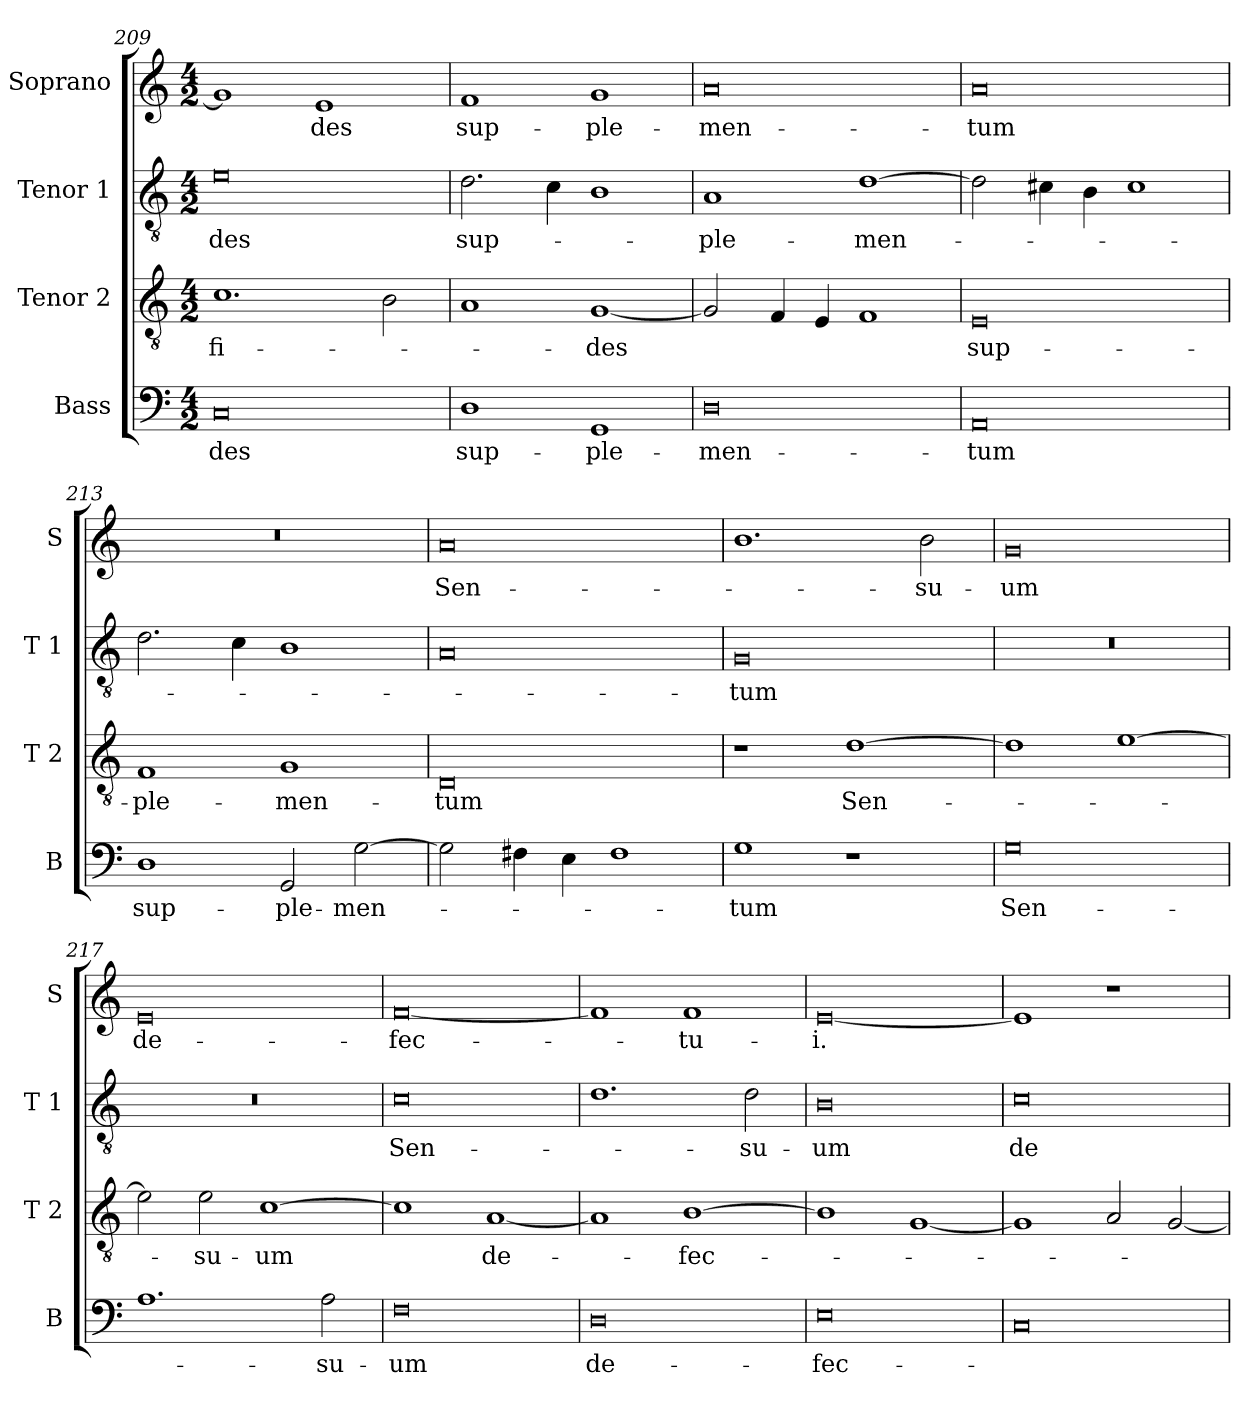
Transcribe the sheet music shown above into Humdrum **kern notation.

**kern	**text	**kern	**text	**kern	**text	**kern	**text
*part4	*part4	*part3	*part3	*part2	*part2	*part1	*part1
*staff4	*staff4	*staff3	*staff3	*staff2	*staff2	*staff1	*staff1
*I"Bass	*	*I"Tenor 2	*	*I"Tenor 1	*	*I"Soprano	*
*I'B	*	*I'T 2	*	*I'T 1	*	*I'S	*
*clefF4	*	*clefGv2	*	*clefGv2	*	*clefG2	*
*k[]	*	*k[]	*	*k[]	*	*k[]	*
*C:	*	*C:	*	*C:	*	*C:	*
*M4/2	*	*M4/2	*	*M4/2	*	*M4/2	*
=209	=209	=209	=209	=209	=209	=209	=209
!	!LO:LY:b	!	!LO:LY:b	!	!LO:LY:b	!	!
0C	-des	1.c	fi-	0e	-des	1g]	.
!	!	!	!	!	!	!	!LO:LY:b
.	.	.	.	.	.	1e	-des
.	.	2B\	.	.	.	.	.
=210	=210	=210	=210	=210	=210	=210	=210
!	!LO:LY:b	!	!	!	!LO:LY:b	!	!LO:LY:b
1D	sup-	1A	.	2.d\	sup-	1f	sup-
.	.	.	.	4c\	.	.	.
!	!LO:LY:b	!	!LO:LY:b	!	!	!	!LO:LY:b
1GG	-ple-	[1G	-des	1B	.	1g	-ple-
!!LO:PB:g=z
=211	=211	=211	=211	=211	=211	=211	=211
!	!LO:LY:b	!	!	!	!LO:LY:b	!	!LO:LY:b
0D	-men-	2G/]	.	1A	-ple-	0a	-men-
.	.	4F/	.	.	.	.	.
.	.	4E/	.	.	.	.	.
!	!	!	!	!	!LO:LY:b	!	!
.	.	1F	.	[1d	-men-	.	.
=212	=212	=212	=212	=212	=212	=212	=212
!	!LO:LY:b	!	!LO:LY:b	!	!	!	!LO:LY:b
0AA	-tum	0E	sup-	2d\]	.	0a	-tum
.	.	.	.	4c#X\	.	.	.
.	.	.	.	4B\	.	.	.
.	.	.	.	1c#	.	.	.
=213	=213	=213	=213	=213	=213	=213	=213
!	!LO:LY:b	!	!LO:LY:b	!	!	!	!
1D	sup-	1F	-ple-	2.d\	.	0r	.
.	.	.	.	4c\	.	.	.
!	!LO:LY:b	!	!LO:LY:b	!	!	!	!
2GG/	-ple-	1G	-men-	1B	.	.	.
!	!LO:LY:b	!	!	!	!	!	!
[2G\	-men-	.	.	.	.	.	.
=214	=214	=214	=214	=214	=214	=214	=214
!	!	!	!LO:LY:b	!	!	!	!LO:LY:b
2G\]	.	0D	-tum	0A	.	0a	Sen-
4F#X\	.	.	.	.	.	.	.
4E\	.	.	.	.	.	.	.
1F#	.	.	.	.	.	.	.
=215	=215	=215	=215	=215	=215	=215	=215
!	!LO:LY:b	!	!	!	!LO:LY:b	!	!
1G	-tum	1r	.	0G	-tum	1.b	.
!	!	!	!LO:LY:b	!	!	!	!
1r	.	[1d	Sen-	.	.	.	.
!	!	!	!	!	!	!	!LO:LY:b
.	.	.	.	.	.	2b\	-su-
=216	=216	=216	=216	=216	=216	=216	=216
!	!LO:LY:b	!	!	!	!	!	!LO:LY:b
0G	Sen-	1d]	.	0r	.	0g	-um
.	.	[1e	.	.	.	.	.
!!LO:LB:g=z
=217	=217	=217	=217	=217	=217	=217	=217
!	!	!	!	!	!	!	!LO:LY:b
1.A	.	2e\]	.	0r	.	0e	de-
!	!	!	!LO:LY:b	!	!	!	!
.	.	2e\	-su-	.	.	.	.
!	!	!	!LO:LY:b	!	!	!	!
.	.	[1c	-um	.	.	.	.
!	!LO:LY:b	!	!	!	!	!	!
2A\	-su-	.	.	.	.	.	.
=218	=218	=218	=218	=218	=218	=218	=218
!	!LO:LY:b	!	!	!	!LO:LY:b	!	!LO:LY:b
0F	-um	1c]	.	0c	Sen-	[0f	-fec-
!	!	!	!LO:LY:b	!	!	!	!
.	.	[1A	de-	.	.	.	.
=219	=219	=219	=219	=219	=219	=219	=219
!	!LO:LY:b	!	!	!	!	!	!
0D	de-	1A]	.	1.d	.	1f]	.
!	!	!	!LO:LY:b	!	!	!	!LO:LY:b
.	.	[1B	-fec-	.	.	1f	-tu-
!	!	!	!	!	!LO:LY:b	!	!
.	.	.	.	2d\	-su-	.	.
=220	=220	=220	=220	=220	=220	=220	=220
!	!LO:LY:b	!	!	!	!LO:LY:b	!	!LO:LY:b
0E	-fec-	1B]	.	0B	-um	[0e	-i.
.	.	[1G	.	.	.	.	.
=221	=221	=221	=221	=221	=221	=221	=221
!	!	!	!	!	!LO:LY:b	!	!
0C	.	1G]	.	0c	de-	1e]	.
.	.	2A/	.	.	.	1r	.
.	.	[2G/	.	.	.	.	.
=	=	=	=	=	=	=	=
*-	*-	*-	*-	*-	*-	*-	*-
